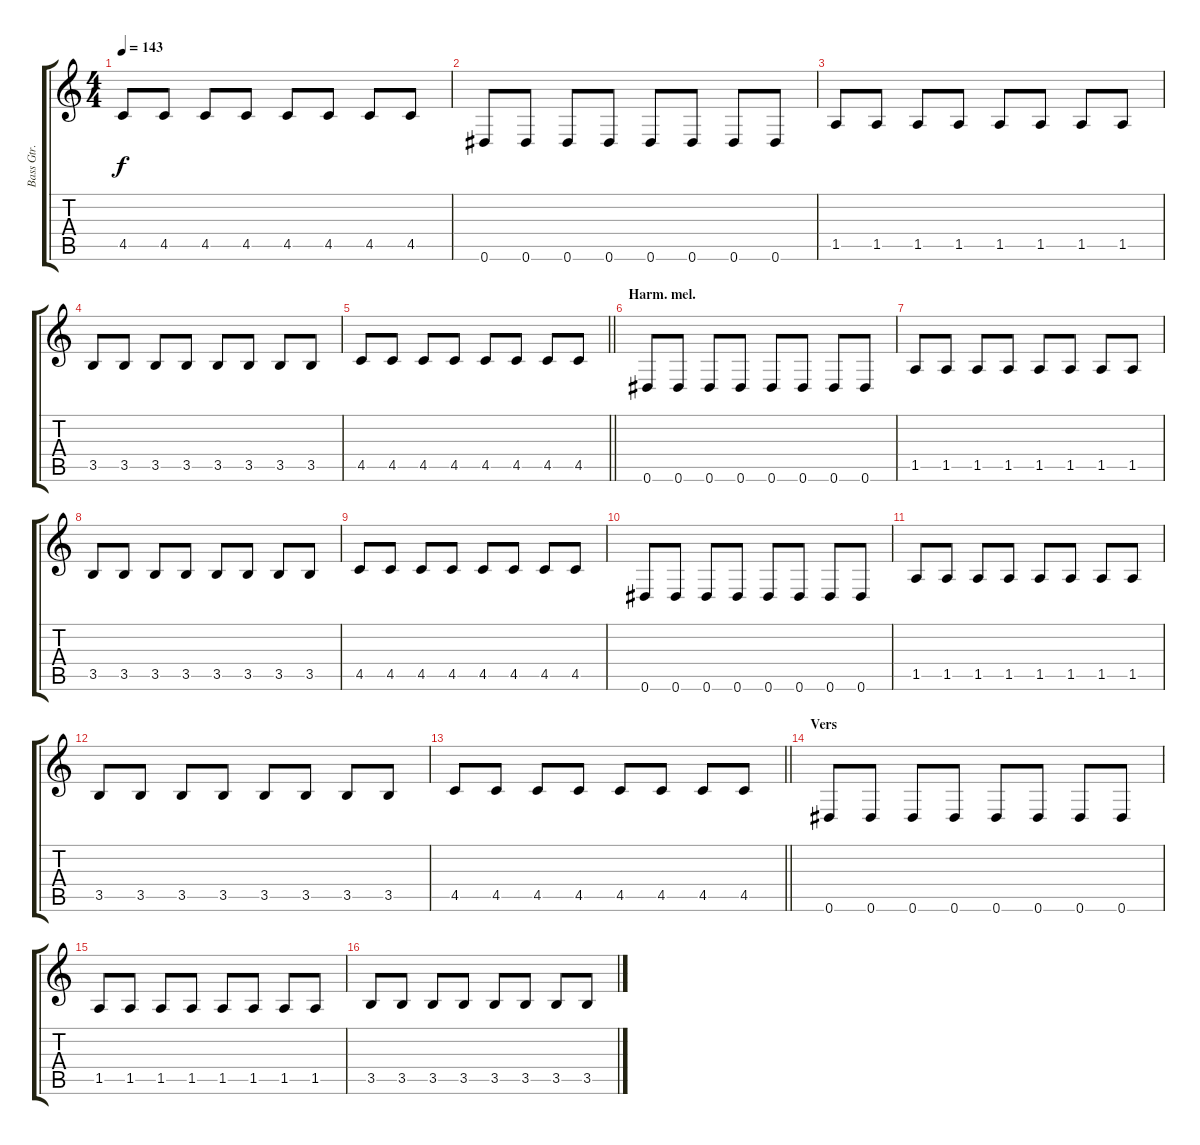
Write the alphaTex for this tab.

\track ("Bass Gtr." "Bass Gtr.") {instrument electricbassfinger}
\staff {score tabs}
\tuning (Eb4 Bb3 Gb3 Db3 Ab2 Eb2) {hide}
\ts (4 4)
\tempo 143
\clef g2
\ks c
4.5.8{dy f} 4.5.8 4.5.8 4.5.8 4.5.8 4.5.8 4.5.8 4.5.8 |
0.6.8 0.6.8 0.6.8 0.6.8 0.6.8 0.6.8 0.6.8 0.6.8 |
1.5.8 1.5.8 1.5.8 1.5.8 1.5.8 1.5.8 1.5.8 1.5.8 |
3.5.8 3.5.8 3.5.8 3.5.8 3.5.8 3.5.8 3.5.8 3.5.8 |
\barLineRight lightlight
4.5.8 4.5.8 4.5.8 4.5.8 4.5.8 4.5.8 4.5.8 4.5.8 |
\section ("" "Harm. mel.")
0.6.8 0.6.8 0.6.8 0.6.8 0.6.8 0.6.8 0.6.8 0.6.8 |
1.5.8 1.5.8 1.5.8 1.5.8 1.5.8 1.5.8 1.5.8 1.5.8 |
3.5.8 3.5.8 3.5.8 3.5.8 3.5.8 3.5.8 3.5.8 3.5.8 |
4.5.8 4.5.8 4.5.8 4.5.8 4.5.8 4.5.8 4.5.8 4.5.8 |
0.6.8 0.6.8 0.6.8 0.6.8 0.6.8 0.6.8 0.6.8 0.6.8 |
1.5.8 1.5.8 1.5.8 1.5.8 1.5.8 1.5.8 1.5.8 1.5.8 |
3.5.8 3.5.8 3.5.8 3.5.8 3.5.8 3.5.8 3.5.8 3.5.8 |
\barLineRight lightlight
4.5.8 4.5.8 4.5.8 4.5.8 4.5.8 4.5.8 4.5.8 4.5.8 |
\section ("" "Vers")
0.6.8 0.6.8 0.6.8 0.6.8 0.6.8 0.6.8 0.6.8 0.6.8 |
1.5.8 1.5.8 1.5.8 1.5.8 1.5.8 1.5.8 1.5.8 1.5.8 |
3.5.8 3.5.8 3.5.8 3.5.8 3.5.8 3.5.8 3.5.8 3.5.8
